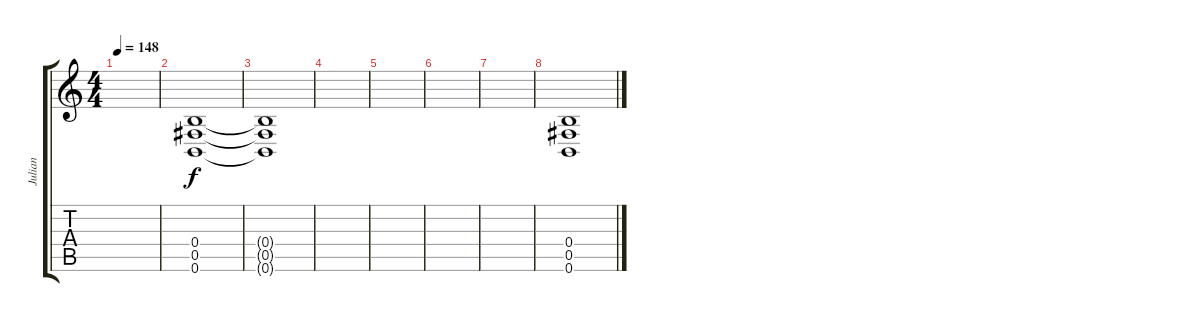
\track ("Julian" "Julian") {instrument overdrivenguitar}
\staff {score tabs}
\tuning (Db4 Ab3 E3 B2 Gb2 B1) {hide}
\ts (4 4)
\tempo 148
\clef g2
\ks c
|
(0.4 0.5 0.6).1 |
(0.4{t} 0.5{t} 0.6{t}).1 |
|
|
|
|
(0.4 0.5 0.6).1
